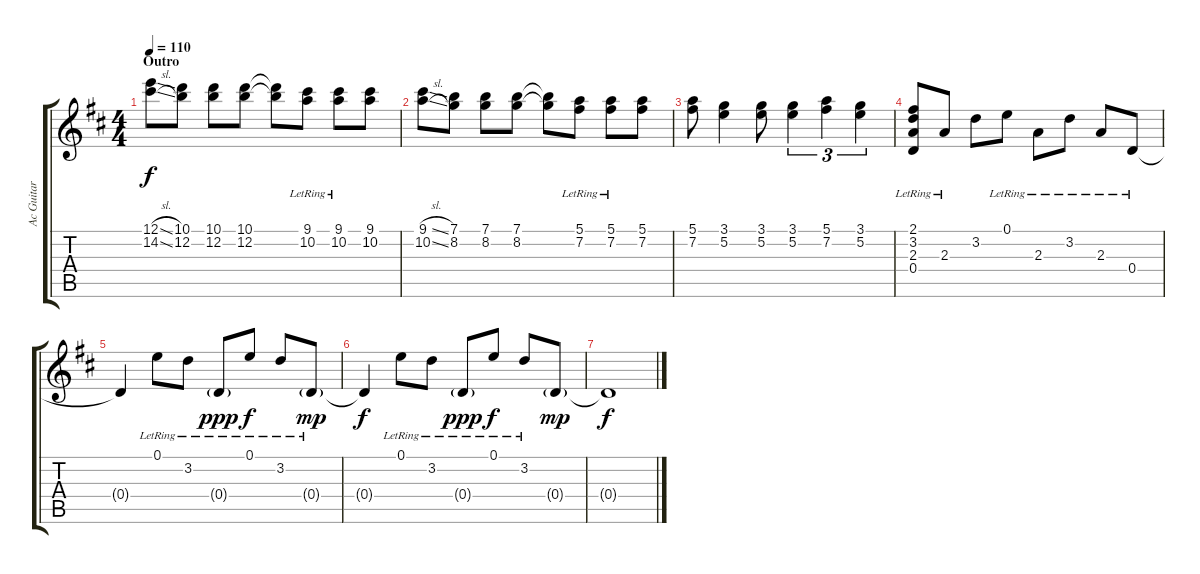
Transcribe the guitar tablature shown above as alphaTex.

\track ("Ac Guitar" "Ac Guitar") {instrument acousticguitarsteel}
\staff {score tabs}
\tuning (E4 B3 G3 D3 A2 E2) {hide}
\ts (4 4)
\section ("" "Outro")
\tempo 110
\clef g2
\ks d
(12.1{sl} 14.2{sl}).8{dy f} (10.1 12.2).8 (10.1 12.2).8 (10.1 12.2).8 (10.1{t} 12.2{t}).8 (9.1{lr} 10.2{lr}).8 (9.1{lr} 10.2{lr}).8 (9.1 10.2).8 |
(9.1{sl} 10.2{sl}).8 (7.1 8.2).8 (7.1 8.2).8 (7.1 8.2).8 (7.1{t} 8.2{t}).8 (5.1{lr} 7.2{lr}).8 (5.1{lr} 7.2{lr}).8 (5.1 7.2).8 |
(5.1 7.2).8 (3.1 5.2).4 (3.1 5.2).8 (3.1 5.2).4{tu (3 2)} (5.1 7.2).4{tu (3 2)} (3.1 5.2).4{tu (3 2)} |
(2.1{lr} 3.2{lr} 2.3{lr} 0.4{lr}).8 2.3{lr}.8 3.2.8 0.1{lr}.8 2.3{lr}.8 3.2{lr}.8 2.3{lr}.8 0.4{lr}.8 |
0.4{t}.4 0.1{lr}.8 3.2{lr}.8 0.4{g lr}.8{dy ppp} 0.1{lr}.8{dy f} 3.2{lr}.8 0.4{g lr}.8{dy mp} |
0.4{t}.4{dy f} 0.1{lr}.8 3.2{lr}.8 0.4{g lr}.8{dy ppp} 0.1{lr}.8{dy f} 3.2{lr}.8 0.4{g}.8{dy mp} |
0.4{t}.1{dy f}
